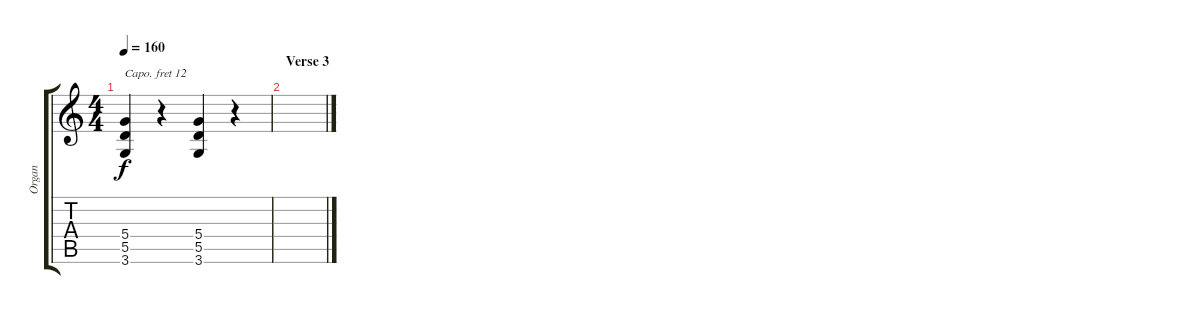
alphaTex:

\track ("Organ" "Organ") {instrument drawbarorgan}
\staff {score tabs}
\capo 12
\tuning (E4 B3 G3 D3 A2 E2) {hide}
\ts (4 4)
\tempo 160
\clef g2
\ks c
(5.4 5.5 3.6).4{dy f} r.4 (5.4 5.5 3.6).4 r.4 |
\section ("" "Verse 3")
